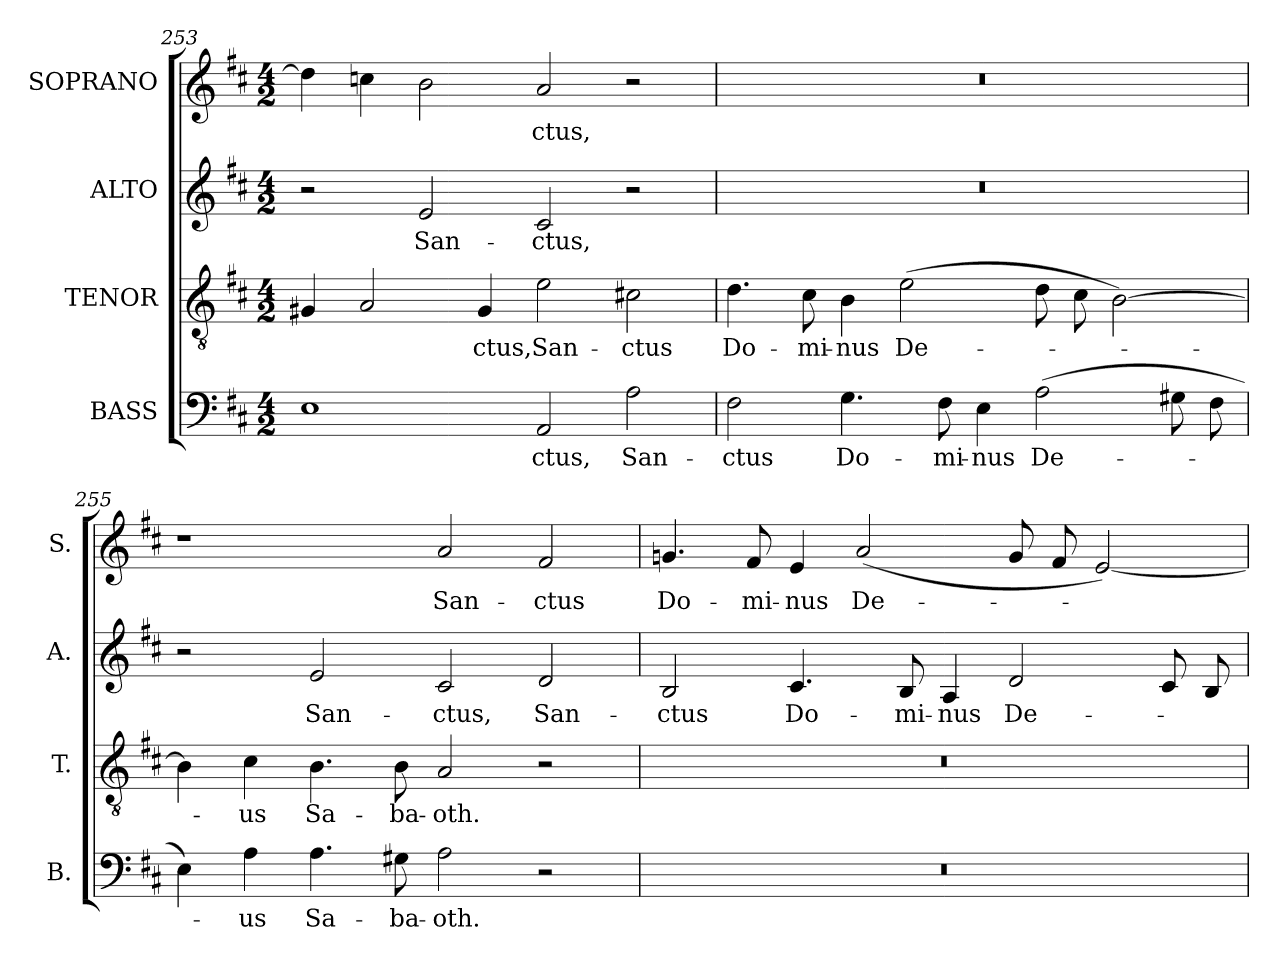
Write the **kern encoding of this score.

**kern	**text	**kern	**text	**kern	**text	**kern	**text
*part4	*part4	*part3	*part3	*part2	*part2	*part1	*part1
*staff4	*staff4	*staff3	*staff3	*staff2	*staff2	*staff1	*staff1
*I"BASS	*	*I"TENOR	*	*I"ALTO	*	*I"SOPRANO	*
*I'B.	*	*I'T.	*	*I'A.	*	*I'S.	*
*clefF4	*	*clefGv2	*	*clefG2	*	*clefG2	*
*	*	*ITrd7c12	*	*	*	*	*
*k[f#c#]	*	*k[f#c#]	*	*k[f#c#]	*	*k[f#c#]	*
*D:	*	*D:	*	*D:	*	*D:	*
*M4/2	*	*M4/2	*	*M4/2	*	*M4/2	*
=253	=253	=253	=253	=253	=253	=253	=253
1Ei	.	4GG#Xi/	.	2r	.	4ddi\]	.
.	.	2AAi/	.	.	.	4ccni\	.
!	!	!	!	!	!LO:LY:b:color=#000000	!	!
.	.	.	.	2ei/	San-	2bi\	.
!	!	!	!LO:LY:b:color=#000000	!	!	!	!
.	.	4GG#i/	-ctus,	.	.	.	.
!	!LO:LY:b:color=#000000	!	!	!	!	!	!
!	!	!	!LO:LY:b:color=#000000	!	!	!	!
!	!	!	!	!	!LO:LY:b:color=#000000	!	!
!	!	!	!	!	!	!	!LO:LY:b:color=#000000
2AAi/	-ctus,	2Ei\	San-	2c#i/	-ctus,	2ai/	-ctus,
!	!LO:LY:b:color=#000000	!	!	!	!	!	!
!	!	!	!LO:LY:b:color=#000000	!	!	!	!
2Ai\	San-	2C#Xi\	-ctus	2r	.	2r	.
=254	=254	=254	=254	=254	=254	=254	=254
!	!LO:LY:b:color=#000000	!	!	!	!	!	!
!	!	!	!LO:LY:b:color=#000000	!LO:N:vis=1	!	!LO:N:vis=1	!
2F#i\	-ctus	4.Di\	Do-	0r	.	0r	.
!	!	!	!LO:LY:b:color=#000000	!	!	!	!
.	.	8C#i\	-mi-	.	.	.	.
!	!LO:LY:b:color=#000000	!	!	!	!	!	!
!	!	!	!LO:LY:b:color=#000000	!	!	!	!
4.Gi\	Do-	4BBi\	-nus	.	.	.	.
!	!	!	!LO:LY:b:color=#000000	!	!	!	!
.	.	(2Ei\	De-	.	.	.	.
!	!LO:LY:b:color=#000000	!	!	!	!	!	!
8F#i\	-mi-	.	.	.	.	.	.
!	!LO:LY:b:color=#000000	!	!	!	!	!	!
4Ei\	-nus	.	.	.	.	.	.
!	!LO:LY:b:color=#000000	!	!	!	!	!	!
(2Ai\	De-	8Di\	.	.	.	.	.
.	.	8C#i\	.	.	.	.	.
.	.	[2BBi\)	.	.	.	.	.
8G#Xi\	.	.	.	.	.	.	.
8F#i\	.	.	.	.	.	.	.
!!LO:PB:g=z
=255	=255	=255	=255	=255	=255	=255	=255
4Ei\)	.	4BBi\]	.	2r	.	1r	.
!	!LO:LY:b:color=#000000	!	!	!	!	!	!
!	!	!	!LO:LY:b:color=#000000	!	!	!	!
4Ai\	-us	4C#i\	-us	.	.	.	.
!	!LO:LY:b:color=#000000	!	!	!	!	!	!
!	!	!	!LO:LY:b:color=#000000	!	!	!	!
!	!	!	!	!	!LO:LY:b:color=#000000	!	!
4.Ai\	Sa-	4.BBi\	Sa-	2ei/	San-	.	.
!	!LO:LY:b:color=#000000	!	!	!	!	!	!
!	!	!	!LO:LY:b:color=#000000	!	!	!	!
8G#Xi\	-ba-	8BBi\	-ba-	.	.	.	.
!	!LO:LY:b:color=#000000	!	!	!	!	!	!
!	!	!	!LO:LY:b:color=#000000	!	!	!	!
!	!	!	!	!	!LO:LY:b:color=#000000	!	!
!	!	!	!	!	!	!	!LO:LY:b:color=#000000
2Ai\	-oth.	2AAi/	-oth.	2c#i/	-ctus,	2ai/	San-
!	!	!	!	!	!LO:LY:b:color=#000000	!	!
!	!	!	!	!	!	!	!LO:LY:b:color=#000000
2r	.	2r	.	2di/	San-	2f#i/	-ctus
=256	=256	=256	=256	=256	=256	=256	=256
!LO:N:vis=1	!	!LO:N:vis=1	!	!	!	!	!
!	!	!	!	!	!LO:LY:b:color=#000000	!	!
!	!	!	!	!	!	!	!LO:LY:b:color=#000000
0r	.	0r	.	2Bi/	-ctus	4.gni/	Do-
!	!	!	!	!	!	!	!LO:LY:b:color=#000000
.	.	.	.	.	.	8f#i/	-mi-
!	!	!	!	!	!LO:LY:b:color=#000000	!	!
!	!	!	!	!	!	!	!LO:LY:b:color=#000000
.	.	.	.	4.c#i/	Do-	4ei/	-nus
!	!	!	!	!	!	!	!LO:LY:b:color=#000000
.	.	.	.	.	.	(2ai/	De-
!	!	!	!	!	!LO:LY:b:color=#000000	!	!
.	.	.	.	8Bi/	-mi-	.	.
!	!	!	!	!	!LO:LY:b:color=#000000	!	!
.	.	.	.	4Ai/	-nus	.	.
!	!	!	!	!	!LO:LY:b:color=#000000	!	!
.	.	.	.	2di/	De-	8gi/	.
.	.	.	.	.	.	8f#i/	.
.	.	.	.	.	.	[2ei/)	.
.	.	.	.	8c#i/	.	.	.
.	.	.	.	8Bi/	.	.	.
=	=	=	=	=	=	=	=
*-	*-	*-	*-	*-	*-	*-	*-
